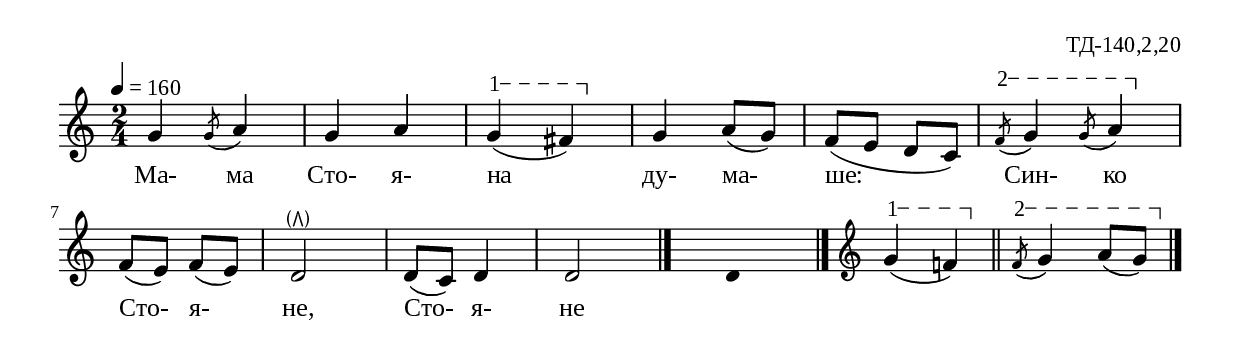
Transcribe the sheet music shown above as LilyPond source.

%{
TD_140_2_20
%}

\include "td-preamble.ly"

\score {
\relative c'' {
 \tempo 4 = 160
  \time 2/4
g4 \acciaccatura g8 a4 g a 
\par
\varA
g\startTextSpan( fis\stopTextSpan)
g a8( g) f( e d[ c)] 
\varB
\acciaccatura f8\startTextSpan g4  \acciaccatura g8 a4\stopTextSpan 
\break
f8( e) f( e) \parS d2-\parenthesize-\rtoe d8( c) d4 d2
 \bar "|." 
 s8 \fixB d4 \fixC s8 
 \bar "|."
\endm
\varA
g4\startTextSpan( f!\stopTextSpan) \bar "||"
\varB
\acciaccatura f8\startTextSpan g4  a8( g\stopTextSpan)  
\bar "|."
}
\addlyrics { Ма- ма Сто- я- на ду- ма- ше: Син- ко Сто- я- не, Сто- я- не }
%
\layout {
  indent = #0
  line-width = 190\mm
  ragged-right=##f
}
%
\midi { 
	\context {
		\Score
		tempoWholesPerMinute = #(ly:make-moment 160 4)
		}
	}
}

\header{
  opus = "ТД-140,2,20"
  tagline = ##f
}

\paper  {
	 myStaffSize = #20
	 #(define fonts
	 (make-pango-font-tree "Times New Roman"
	 "Nimbus Sans"
	 "Luxi Mono"
	 (/ myStaffSize 20)))
  }

